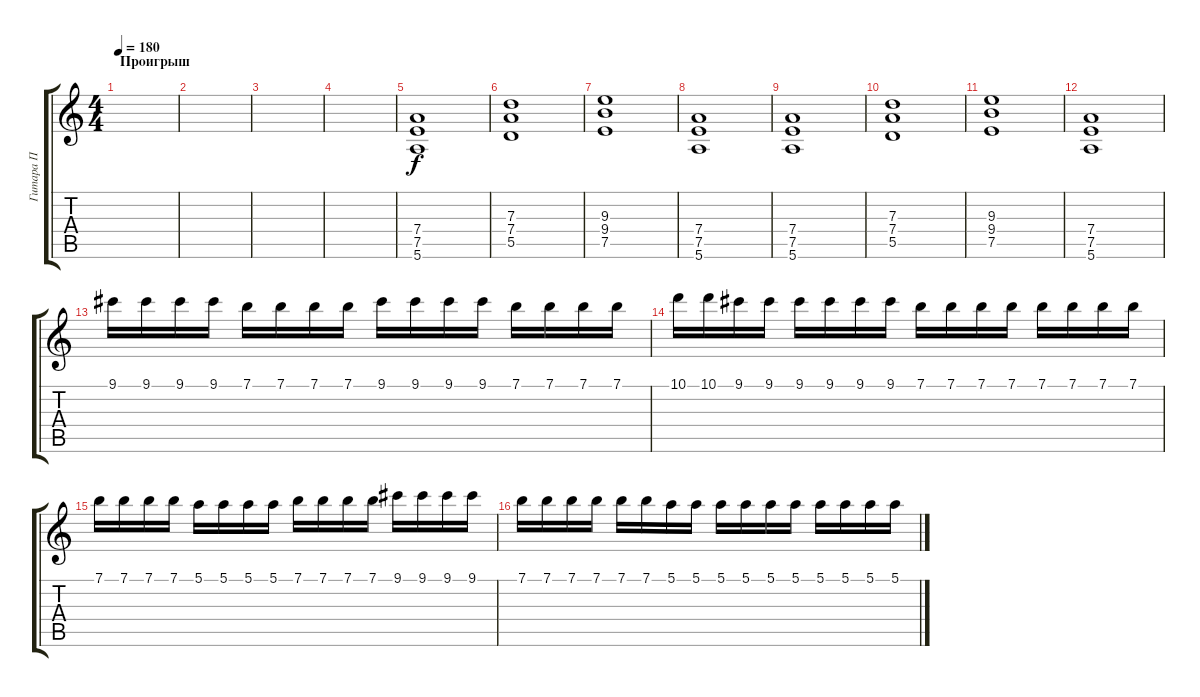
\track ("Гитара П" "Гитара П") {instrument overdrivenguitar}
\staff {score tabs}
\tuning (E4 B3 G3 D3 A2 E2) {hide}
\ts (4 4)
\section ("" "Проигрыш")
\tempo 180
\clef g2
\ks c
|
|
|
|
(7.4 7.5 5.6).1 |
(7.3 7.4 5.5).1 |
(9.3 9.4 7.5).1 |
(7.4 7.5 5.6).1 |
(7.4 7.5 5.6).1 |
(7.3 7.4 5.5).1 |
(9.3 9.4 7.5).1 |
(7.4 7.5 5.6).1 |
9.1.16 9.1.16 9.1.16 9.1.16 7.1.16 7.1.16 7.1.16 7.1.16 9.1.16 9.1.16 9.1.16 9.1.16 7.1.16 7.1.16 7.1.16 7.1.16 |
10.1.16 10.1.16 9.1.16 9.1.16 9.1.16 9.1.16 9.1.16 9.1.16 7.1.16 7.1.16 7.1.16 7.1.16 7.1.16 7.1.16 7.1.16 7.1.16 |
7.1.16 7.1.16 7.1.16 7.1.16 5.1.16 5.1.16 5.1.16 5.1.16 7.1.16 7.1.16 7.1.16 7.1.16 9.1.16 9.1.16 9.1.16 9.1.16 |
7.1.16 7.1.16 7.1.16 7.1.16 7.1.16 7.1.16 5.1.16 5.1.16 5.1.16 5.1.16 5.1.16 5.1.16 5.1.16 5.1.16 5.1.16 5.1.16
